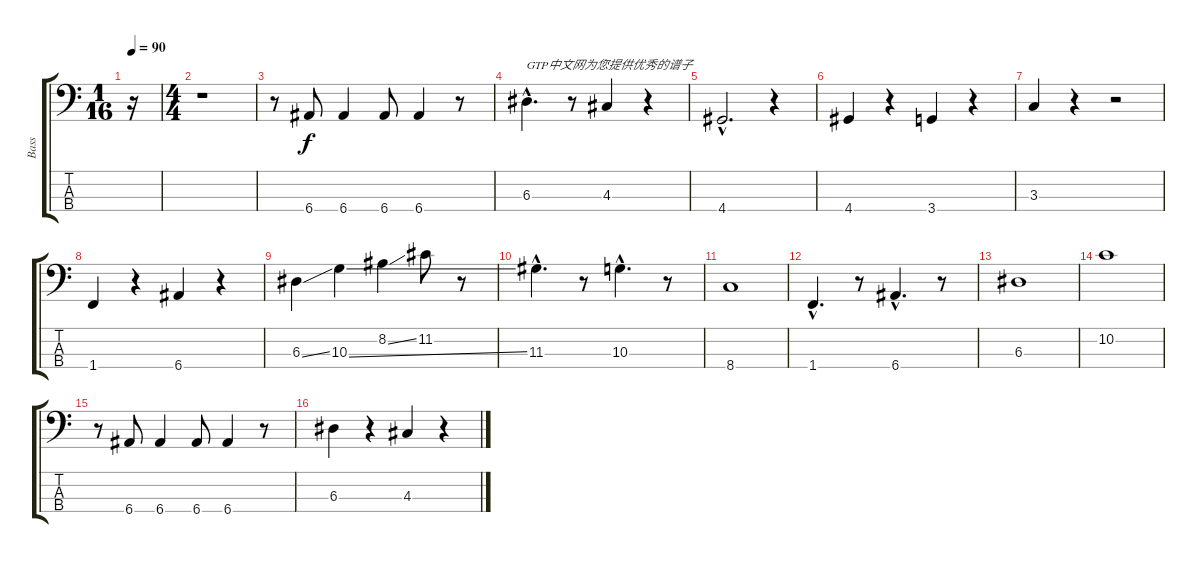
\track ("Bass" "Bass") {instrument electricbassfinger}
\staff {score tabs}
\tuning (G2 D2 A1 E1) {hide}
\ts (1 16)
\tempo 90
\clef f4
\ks c
r.16{dy f instrument electricbassfinger} |
\ts (4 4)
r.1 |
r.8 6.4.8 6.4.4 6.4.8 6.4.4 r.8 |
6.3{hac}.4{d txt "GTP中文网为您提供优秀的谱子"} r.8 4.3.4 r.4 |
4.4{hac}.2{d} r.4 |
4.4.4 r.4 3.4.4 r.4 |
3.3.4 r.4 r.2 |
1.4.4 r.4 6.4.4 r.4 |
6.3{ss}.4 10.3{ss}.4 8.2{ss}.4 11.2.8 r.8 |
11.3{hac}.4{d} r.8 10.3{hac}.4{d} r.8 |
8.4.1 |
1.4{hac}.4{d} r.8 6.4{hac}.4{d} r.8 |
6.3.1 |
10.2.1 |
r.8 6.4.8 6.4.4 6.4.8 6.4.4 r.8 |
6.3.4 r.4 4.3.4 r.4
